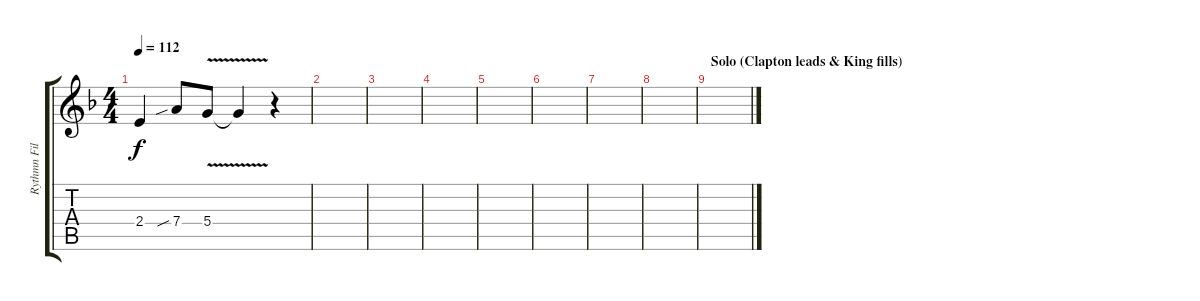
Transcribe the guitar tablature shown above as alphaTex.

\track ("Rythmn Fills" "Rythmn Fil") {instrument electricguitarclean}
\staff {score tabs}
\tuning (E4 B3 G3 D3 A2 E2) {hide}
\ts (4 4)
\tempo 112
\clef g2
\ks f
2.4{t}.4{dy f} 7.4{sib}.8 5.4{v}.8 5.4{t}.4 r.4 |
|
|
|
|
|
|
|
\section ("" "Solo (Clapton leads & King fills)")
